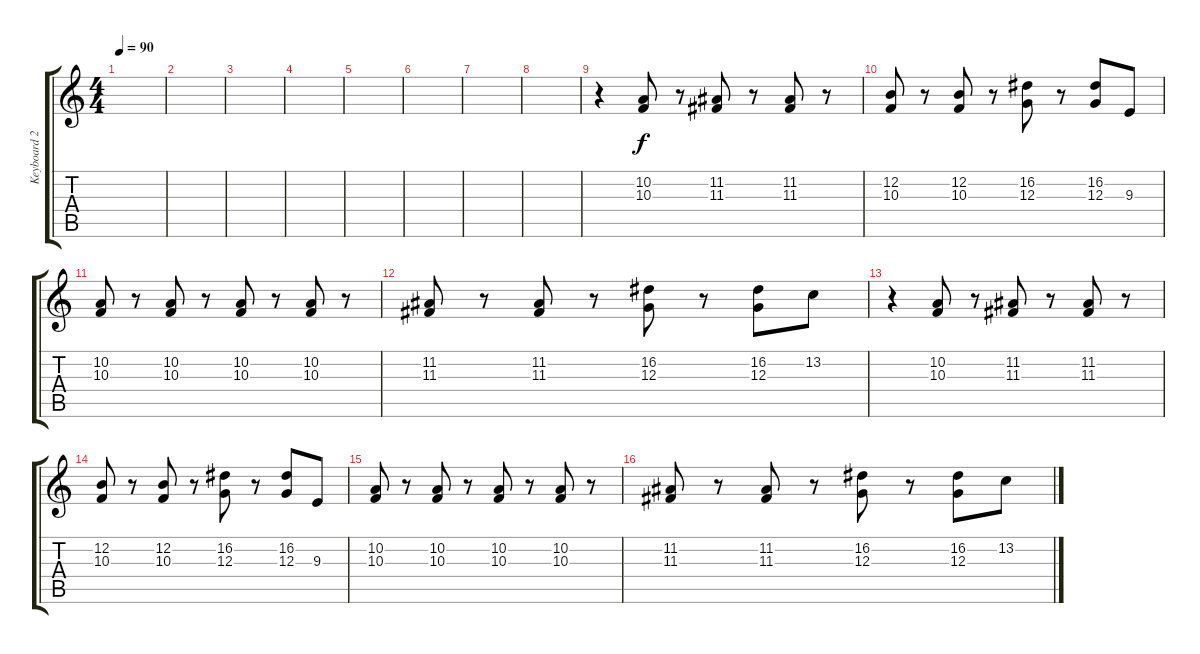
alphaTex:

\track ("Keyboard 2" "Keyboard 2") {instrument lead2sawtooth}
\staff {score tabs}
\tuning (E4 B3 G3 D3 A2 D2) {hide}
\ts (4 4)
\tempo 90
\clef g2
\ks c
|
|
|
|
|
|
|
|
r.4{volume 7} (10.2 10.3).8 r.8 (11.2 11.3).8 r.8 (11.2 11.3).8 r.8 |
(12.2 10.3).8 r.8 (12.2 10.3).8 r.8 (16.2 12.3).8 r.8 (16.2 12.3).8 9.3.8 |
(10.2 10.3).8 r.8 (10.2 10.3).8 r.8 (10.2 10.3).8 r.8 (10.2 10.3).8 r.8 |
(11.2 11.3).8 r.8 (11.2 11.3).8 r.8 (16.2 12.3).8 r.8 (16.2 12.3).8 13.2.8 |
r.4 (10.2 10.3).8 r.8 (11.2 11.3).8 r.8 (11.2 11.3).8 r.8 |
(12.2 10.3).8 r.8 (12.2 10.3).8 r.8 (16.2 12.3).8 r.8 (16.2 12.3).8 9.3.8 |
(10.2 10.3).8 r.8 (10.2 10.3).8 r.8 (10.2 10.3).8 r.8 (10.2 10.3).8 r.8 |
(11.2 11.3).8 r.8 (11.2 11.3).8 r.8 (16.2 12.3).8 r.8 (16.2 12.3).8 13.2.8
